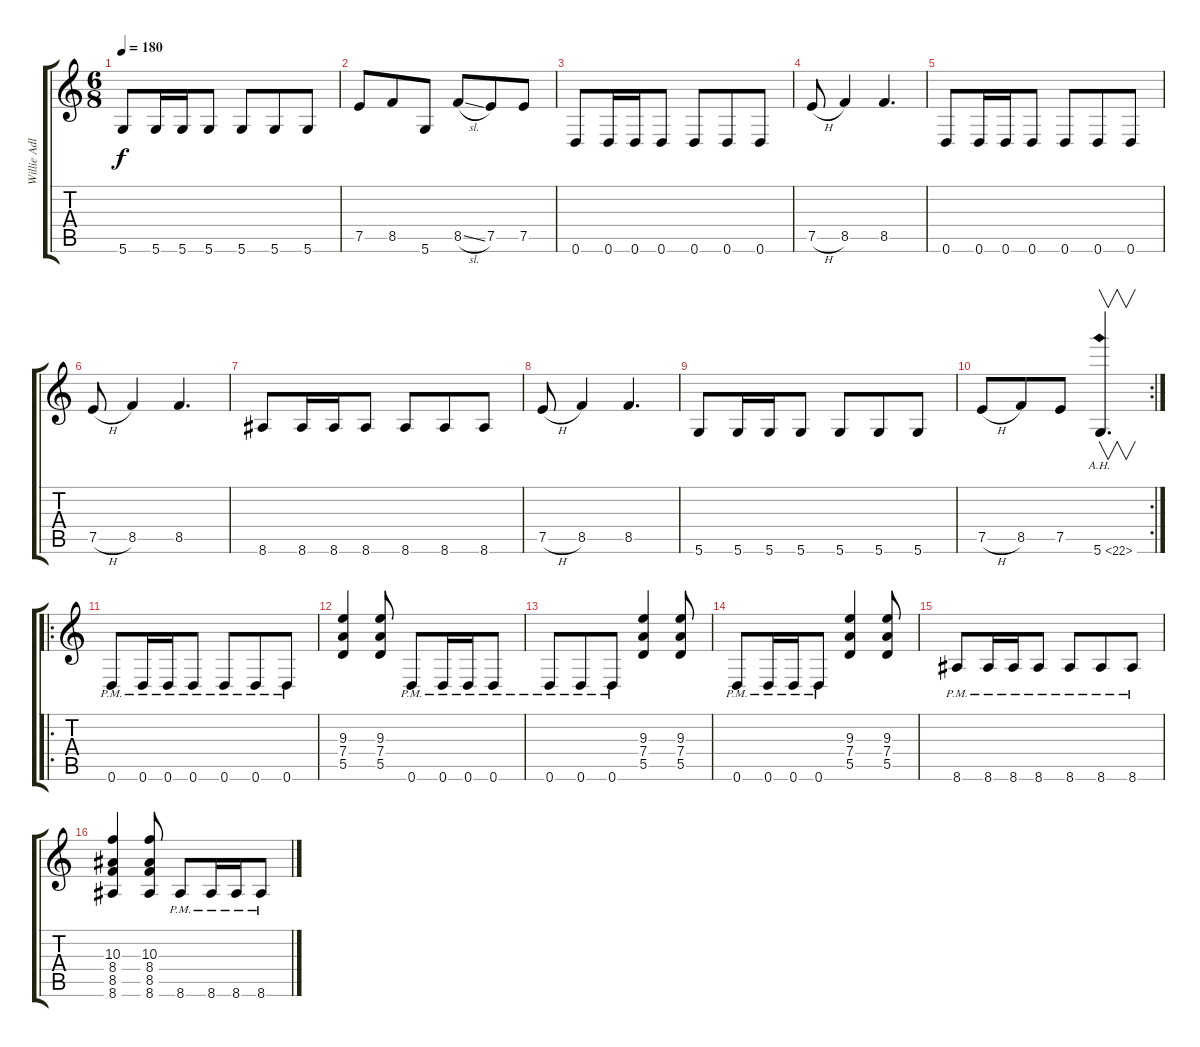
\track ("Willie Adler/ Mark Morten" "Willie Adl") {instrument distortionguitar}
\staff {score tabs}
\tuning (E4 B3 G3 D3 A2 D2) {hide}
\ts (6 8)
\tempo 180
\clef g2
\ks c
5.6.8{dy f} 5.6.16 5.6.16 5.6.8 5.6.8 5.6.8 5.6.8 |
7.5.8 8.5.8 5.6.8 8.5{sl}.8 7.5.8 7.5.8 |
0.6.8 0.6.16 0.6.16 0.6.8 0.6.8 0.6.8 0.6.8 |
7.5{h}.8 8.5.4 8.5.4{d} |
0.6.8 0.6.16 0.6.16 0.6.8 0.6.8 0.6.8 0.6.8 |
7.5{h}.8 8.5.4 8.5.4{d} |
8.6.8 8.6.16 8.6.16 8.6.8 8.6.8 8.6.8 8.6.8 |
7.5{h}.8 8.5.4 8.5.4{d} |
5.6.8 5.6.16 5.6.16 5.6.8 5.6.8 5.6.8 5.6.8 |
\rc 2
7.5{h}.8 8.5.8 7.5.8 5.6{ah 17}.4{v d} |
\ro
0.6{pm}.8 0.6{pm}.16 0.6{pm}.16 0.6{pm}.8 0.6{pm}.8 0.6{pm}.8 0.6{pm}.8 |
(9.3 7.4 5.5).4 (9.3 7.4 5.5).8 0.6{pm}.8 0.6{pm}.16 0.6{pm}.16 0.6{pm}.8 |
0.6{pm}.8 0.6{pm}.8 0.6{pm}.8 (9.3 7.4 5.5).4 (9.3 7.4 5.5).8 |
0.6{pm}.8 0.6{pm}.16 0.6{pm}.16 0.6{pm}.8 (9.3 7.4 5.5).4 (9.3 7.4 5.5).8 |
8.6{pm}.8 8.6{pm}.16 8.6{pm}.16 8.6{pm}.8 8.6{pm}.8 8.6{pm}.8 8.6{pm}.8 |
(10.3 8.4 8.5 8.6).4 (10.3 8.4 8.5 8.6).8 8.6{pm}.8 8.6{pm}.16 8.6{pm}.16 8.6{pm}.8
